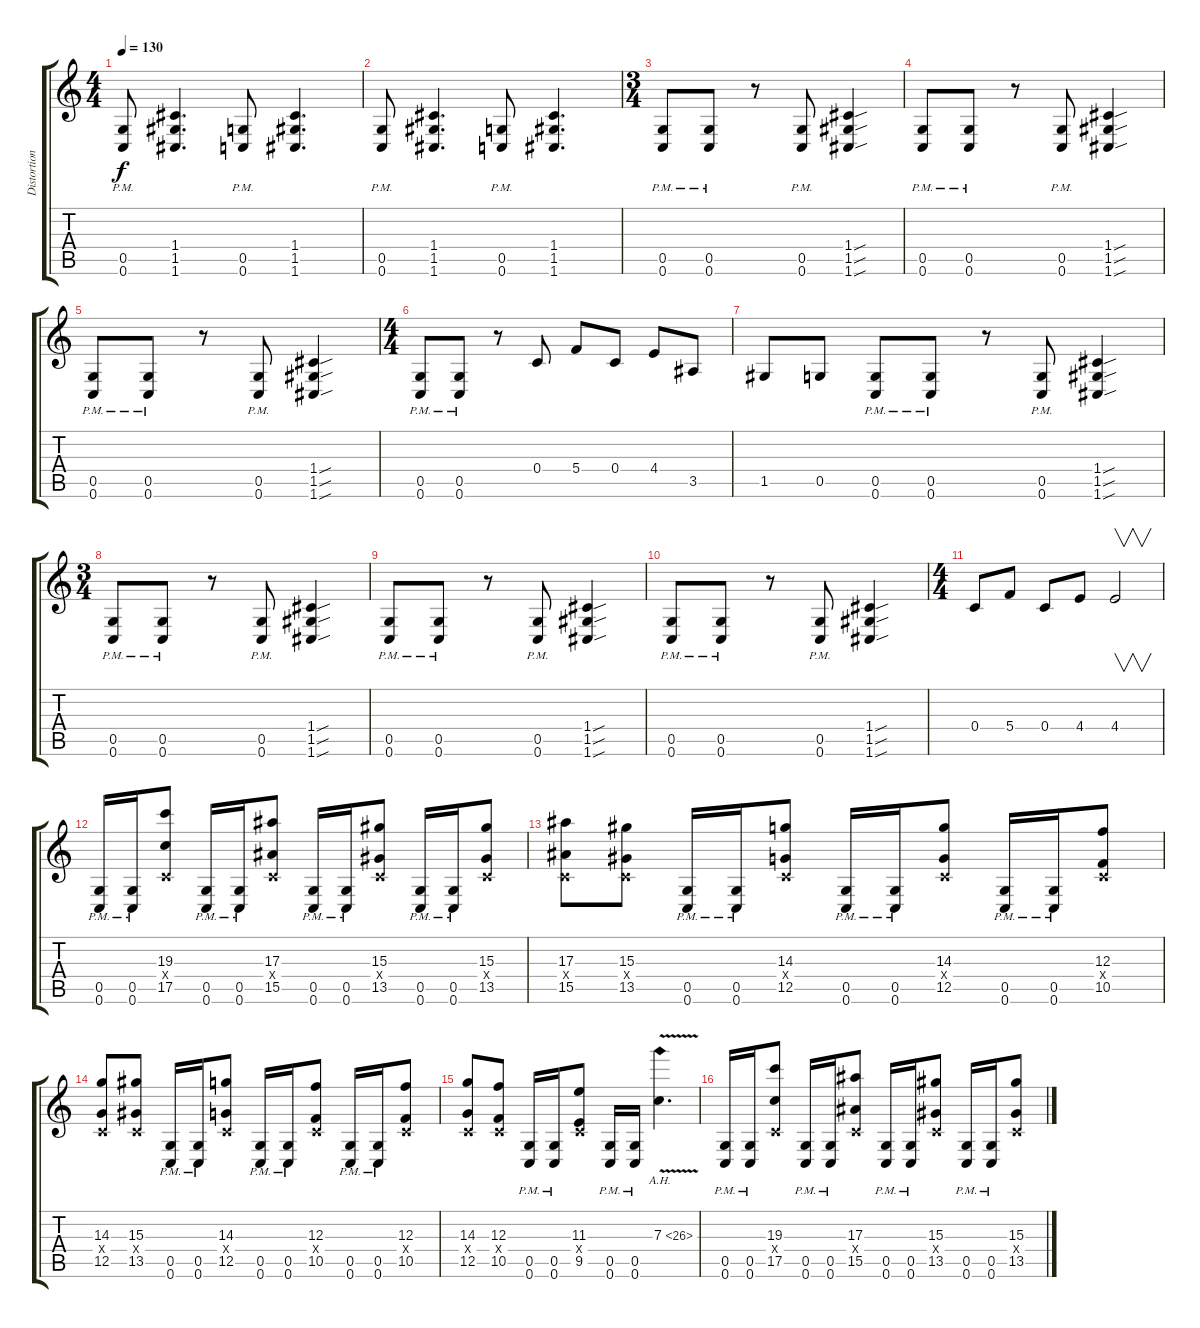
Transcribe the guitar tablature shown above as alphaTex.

\track ("Distortion" "Distortion") {instrument distortionguitar}
\staff {score tabs}
\tuning (D4 A3 F3 C3 G2 C2) {hide}
\ts (4 4)
\tempo 130
\clef g2
\ks c
(0.5 0.6{pm}).8{dy f} (1.4 1.5 1.6).4{d} (0.5{pm} 0.6).8 (1.4 1.5 1.6).4{d} |
(0.5{pm} 0.6).8 (1.4 1.5 1.6).4{d} (0.5 0.6{pm}).8 (1.4 1.5 1.6).4{d} |
\ts (3 4)
(0.5 0.6{pm}).8 (0.5{pm} 0.6).8 r.8 (0.5 0.6{pm}).8 (1.4{sou} 1.5{sou} 1.6{sou}).4 |
(0.5 0.6{pm}).8 (0.5{pm} 0.6).8 r.8 (0.5 0.6{pm}).8 (1.4{sou} 1.5{sou} 1.6{sou}).4 |
(0.5 0.6{pm}).8 (0.5{pm} 0.6).8 r.8 (0.5 0.6{pm}).8 (1.4{sou} 1.5{sou} 1.6{sou}).4 |
\ts (4 4)
(0.5 0.6{pm}).8 (0.5 0.6{pm}).8 r.8 0.4.8 5.4.8 0.4.8 4.4.8 3.5.8 |
1.5.8 0.5.8 (0.5 0.6{pm}).8 (0.5{pm} 0.6).8 r.8 (0.5 0.6{pm}).8 (1.4{sou} 1.5{sou} 1.6{sou}).4 |
\ts (3 4)
(0.5 0.6{pm}).8 (0.5{pm} 0.6).8 r.8 (0.5 0.6{pm}).8 (1.4{sou} 1.5{sou} 1.6{sou}).4 |
(0.5 0.6{pm}).8 (0.5{pm} 0.6).8 r.8 (0.5 0.6{pm}).8 (1.4{sou} 1.5{sou} 1.6{sou}).4 |
(0.5 0.6{pm}).8 (0.5{pm} 0.6).8 r.8 (0.5 0.6{pm}).8 (1.4{sou} 1.5{sou} 1.6{sou}).4 |
\ts (4 4)
0.4.8 5.4.8 0.4.8 4.4.8 4.4.2{v} |
(0.5 0.6{pm}).16 (0.5 0.6{pm}).16 (19.3 0.4{x} 17.5).8 (0.5 0.6{pm}).16 (0.5 0.6{pm}).16 (17.3 0.4{x} 15.5).8 (0.5 0.6{pm}).16 (0.5 0.6{pm}).16 (15.3 0.4{x} 13.5).8 (0.5 0.6{pm}).16 (0.5 0.6{pm}).16 (15.3 0.4{x} 13.5).8 |
(17.3 0.4{x} 15.5).8 (15.3 0.4{x} 13.5).8 (0.5 0.6{pm}).16 (0.5 0.6{pm}).16 (14.3 0.4{x} 12.5).8 (0.5 0.6{pm}).16 (0.5 0.6{pm}).16 (14.3 0.4{x} 12.5).8 (0.5 0.6{pm}).16 (0.5 0.6{pm}).16 (12.3 0.4{x} 10.5).8 |
(14.3 0.4{x} 12.5).8 (15.3 0.4{x} 13.5).8 (0.5 0.6{pm}).16 (0.5 0.6{pm}).16 (14.3 0.4{x} 12.5).8 (0.5 0.6{pm}).16 (0.5 0.6{pm}).16 (12.3 0.4{x} 10.5).8 (0.5 0.6{pm}).16 (0.5 0.6{pm}).16 (12.3 0.4{x} 10.5).8 |
(14.3 0.4{x} 12.5).8 (12.3 0.4{x} 10.5).8 (0.5 0.6{pm}).16 (0.5 0.6{pm}).16 (11.3 0.4{x} 9.5).8 (0.5 0.6{pm}).16 (0.5 0.6{pm}).16 7.3{ah 19 v}.4{d} |
(0.5 0.6{pm}).16 (0.5 0.6{pm}).16 (19.3 0.4{x} 17.5).8 (0.5 0.6{pm}).16 (0.5 0.6{pm}).16 (17.3 0.4{x} 15.5).8 (0.5 0.6{pm}).16 (0.5 0.6{pm}).16 (15.3 0.4{x} 13.5).8 (0.5 0.6{pm}).16 (0.5 0.6{pm}).16 (15.3 0.4{x} 13.5).8
